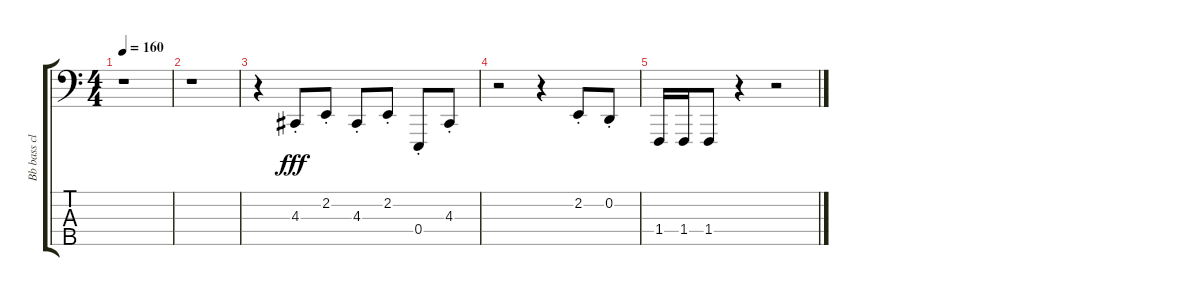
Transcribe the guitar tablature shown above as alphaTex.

\track ("Bb bass clarinet" "Bb bass cl") {instrument clarinet}
\staff {score tabs}
\tuning (G2 D2 A1 E1 B0) {hide}
\ts (4 4)
\tempo 160
\clef f4
\ks c
r.1{dy fff} |
r.1 |
r.4 4.3{st}.8 2.2{st}.8 4.3{st}.8 2.2{st}.8 0.4{st}.8 4.3{st}.8 |
r.2 r.4 2.2{st}.8 0.2{st}.8 |
1.4.16 1.4.16 1.4.8 r.4 r.2
